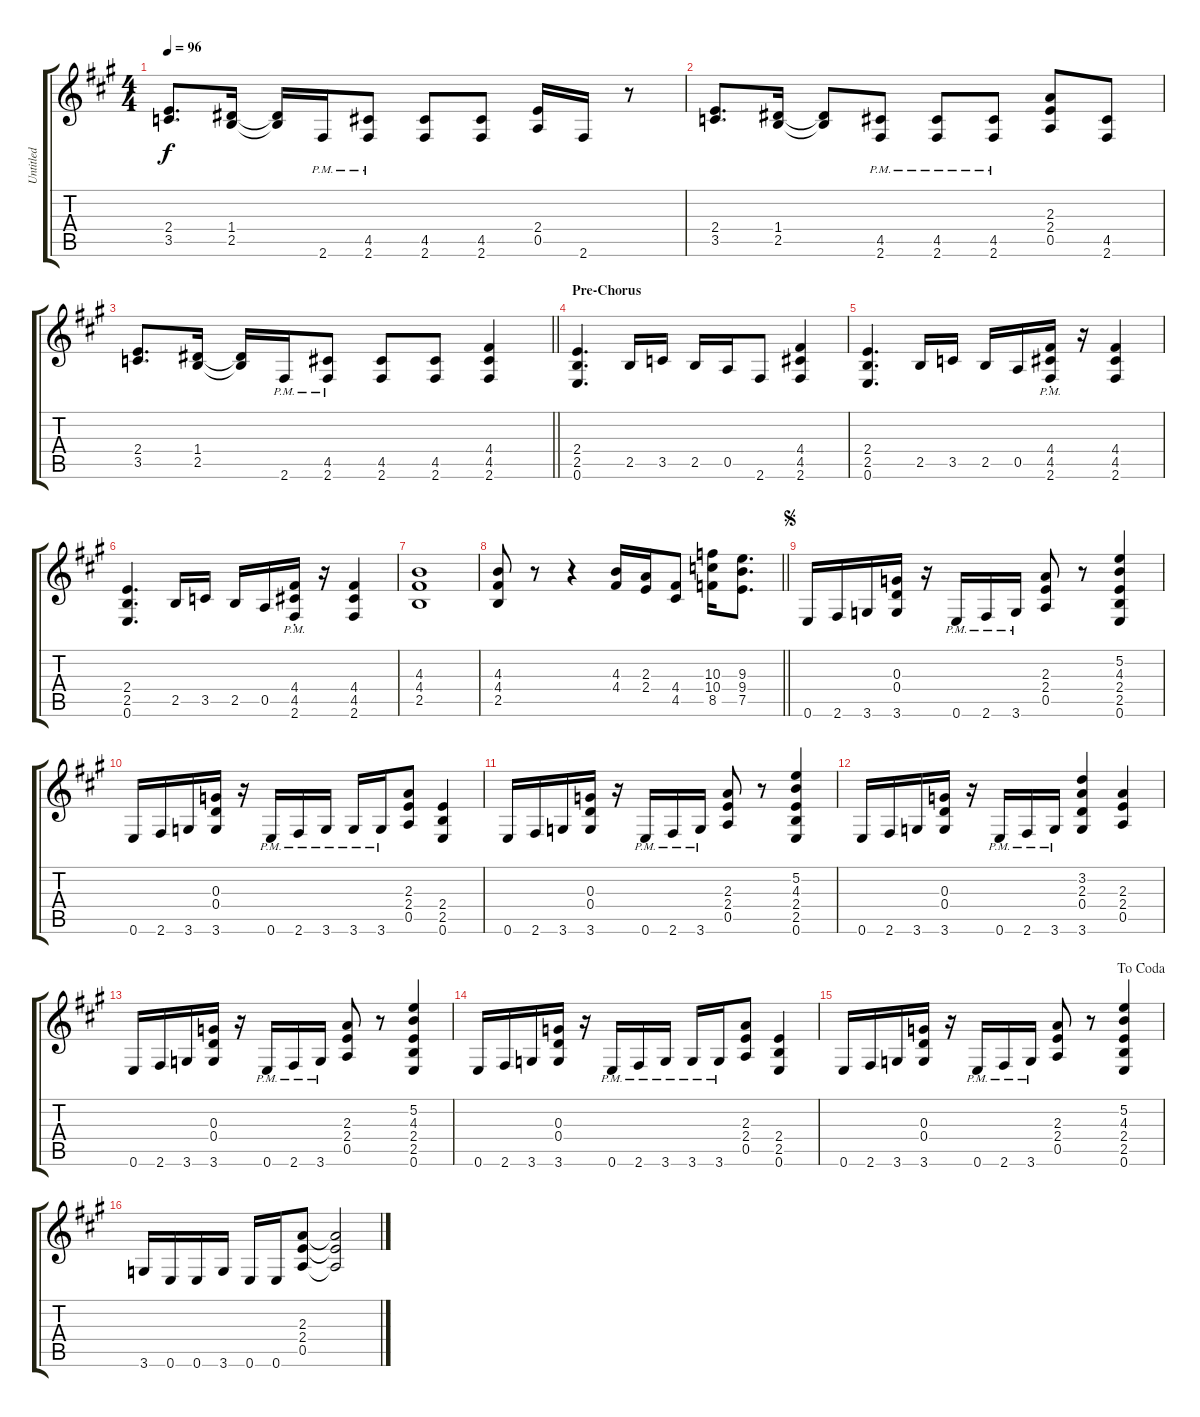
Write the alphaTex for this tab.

\track ("Untitled" "Untitled") {instrument distortionguitar}
\staff {score tabs}
\tuning (E4 B3 G3 D3 A2 E2) {hide}
\ts (4 4)
\tempo 96
\clef g2
\ks a
(2.4 3.5).8{d dy f} (1.4 2.5).16 (1.4{t} 2.5{t}).16 2.6{pm}.16 (4.5{pm} 2.6{pm}).8 (4.5 2.6).8 (4.5 2.6).8 (2.4 0.5).16 2.6.16 r.8 |
(2.4 3.5).8{d} (1.4 2.5).16 (1.4{t} 2.5{t}).8 (4.5{pm} 2.6{pm}).8 (4.5{pm} 2.6{pm}).8 (4.5{pm} 2.6{pm}).8 (2.3 2.4 0.5).8 (4.5 2.6).8 |
\barLineRight lightlight
(2.4 3.5).8{d} (1.4 2.5).16 (1.4{t} 2.5{t}).16 2.6{pm}.16 (4.5{pm} 2.6{pm}).8 (4.5 2.6).8 (4.5 2.6).8 (4.4 4.5 2.6).4 |
\section ("" "Pre-Chorus")
(2.4 2.5 0.6).4{d} 2.5.16 3.5.16 2.5.16 0.5.16 2.6.8 (4.4 4.5 2.6).4 |
(2.4 2.5 0.6).4{d} 2.5.16 3.5.16 2.5.16 0.5.16 (4.4{pm st} 4.5{pm st} 2.6{pm st}).16 r.16 (4.4 4.5 2.6).4 |
(2.4 2.5 0.6).4{d} 2.5.16 3.5.16 2.5.16 0.5.16 (4.4{pm st} 4.5{pm st} 2.6{pm st}).16 r.16 (4.4 4.5 2.6).4 |
(4.3 4.4 2.5).1 |
\barLineRight lightlight
(4.3 4.4 2.5).8 r.8 r.4 (4.3 4.4).16 (2.3 2.4).16 (4.4 4.5).8 (10.3 10.4 8.5).16 (9.3 9.4 7.5).8{d} |
\jump segno
0.6.16 2.6.16 3.6.16 (0.3 0.4 3.6).16 r.16 0.6{pm}.16 2.6{pm}.16 3.6{pm}.16 (2.3 2.4 0.5).8 r.8 (5.2 4.3 2.4 2.5 0.6).4 |
0.6.16 2.6.16 3.6.16 (0.3 0.4 3.6).16 r.16 0.6{pm}.16 2.6{pm}.16 3.6{pm}.16 3.6{pm}.16 3.6{pm}.16 (2.3 2.4 0.5).8 (2.4 2.5 0.6).4 |
0.6.16 2.6.16 3.6.16 (0.3 0.4 3.6).16 r.16 0.6{pm}.16 2.6{pm}.16 3.6{pm}.16 (2.3 2.4 0.5).8 r.8 (5.2 4.3 2.4 2.5 0.6).4 |
0.6.16 2.6.16 3.6.16 (0.3 0.4 3.6).16 r.16 0.6{pm}.16 2.6{pm}.16 3.6{pm}.16 (3.2 2.3 0.4 3.6).4 (2.3 2.4 0.5).4 |
0.6.16 2.6.16 3.6.16 (0.3 0.4 3.6).16 r.16 0.6{pm}.16 2.6{pm}.16 3.6{pm}.16 (2.3 2.4 0.5).8 r.8 (5.2 4.3 2.4 2.5 0.6).4 |
0.6.16 2.6.16 3.6.16 (0.3 0.4 3.6).16 r.16 0.6{pm}.16 2.6{pm}.16 3.6{pm}.16 3.6{pm}.16 3.6{pm}.16 (2.3 2.4 0.5).8 (2.4 2.5 0.6).4 |
\jump dacoda
0.6.16 2.6.16 3.6.16 (0.3 0.4 3.6).16 r.16 0.6{pm}.16 2.6{pm}.16 3.6{pm}.16 (2.3 2.4 0.5).8 r.8 (5.2 4.3 2.4 2.5 0.6).4 |
3.6.16 0.6.16 0.6.16 3.6.16 0.6.16 0.6.16 (2.3 2.4 0.5).8 (2.3{t} 2.4{t} 0.5{t}).2
